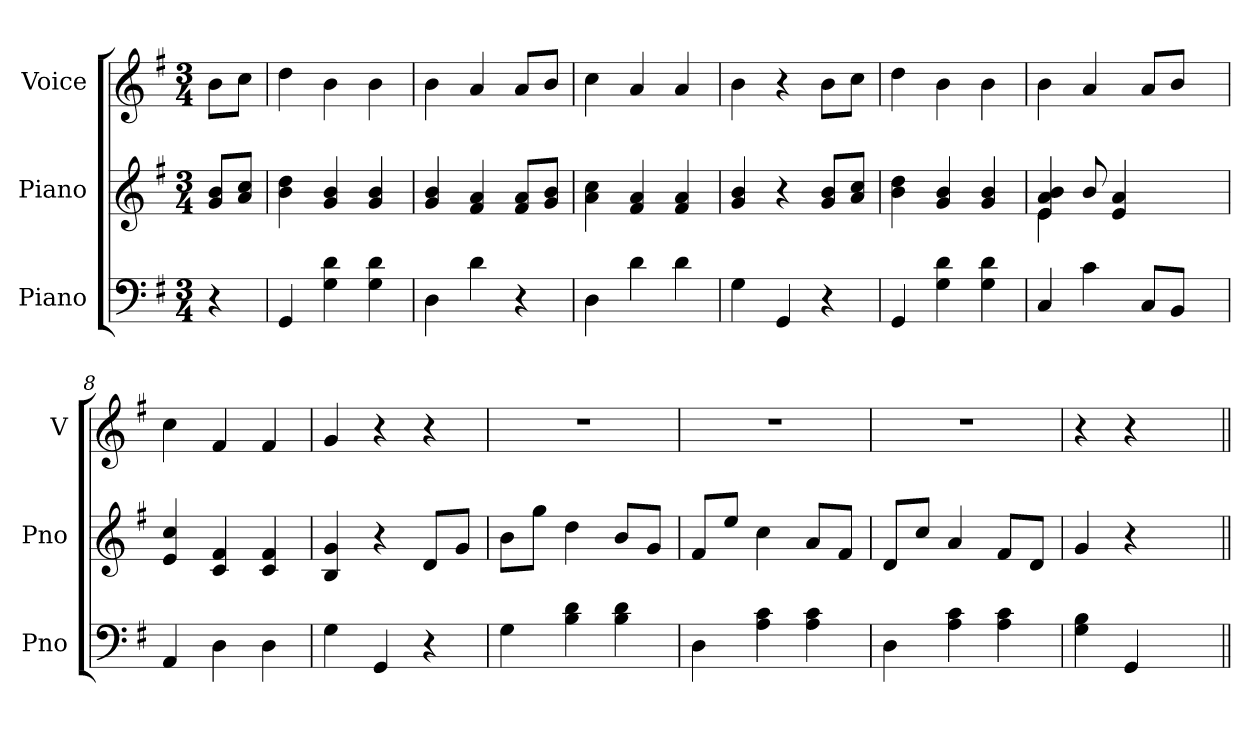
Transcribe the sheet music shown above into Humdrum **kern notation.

**kern	**kern	**kern
*part3	*part2	*part1
*staff3	*staff2	*staff1
*I"Piano	*I"Piano	*I"Voice
*I'Pno	*I'Pno	*I'V
*clefF4	*clefG2	*clefG2
*k[f#]	*k[f#]	*k[f#]
*M3/4	*M3/4	*M3/4
*MM118	*MM118	*MM118
=1	=1	=1
4r	8g/ 8b/L	8b\L
.	8a/ 8cc/J	8cc\J
=2	=2	=2
4GG/	4b\ 4dd\	4dd\
4G\ 4d\	4g/ 4b/	4b\
4G\ 4d\	4g/ 4b/	4b\
=3	=3	=3
4D\	4g/ 4b/	4b\
4d\	4f#/ 4a/	4a/
4r	8f#/ 8a/L	8a/L
.	8g/ 8b/J	8b/J
=4	=4	=4
4D\	4a\ 4cc\	4cc\
4d\	4f#/ 4a/	4a/
4d\	4f#/ 4a/	4a/
=5	=5	=5
4G\	4g/ 4b/	4b\
4GG/	4r	4r
4r	8g/ 8b/L	8b\L
.	8a/ 8cc/J	8cc\J
=6	=6	=6
4GG/	4b\ 4dd\	4dd\
4G\ 4d\	4g/ 4b/	4b\
4G\ 4d\	4g/ 4b/	4b\
=7	=7	=7
*	*^	*
4C/	4e/ 4a/ 4b/	4e\	4b\
4c\	8b/	2ryy	4a/
.	4e/ 4a/	.	.
8C/L	.	.	8a/L
8BB/J	4ryy	.	8b/J
8ryy	.	8ryy	8ryy
*	*v	*v	*
=8	=8	=8
4AA/	4e/ 4cc/	4cc\
4D\	4c/ 4f#/	4f#/
4D\	4c/ 4f#/	4f#/
=9	=9	=9
4G\	4B/ 4g/	4g/
4GG/	4r	4r
4r	8d/L	4r
.	8g/J	.
=10	=10	=10
4G\	8b\L	2.r
.	8gg\J	.
4B\ 4d\	4dd\	.
4B\ 4d\	8b/L	.
.	8g/J	.
!!LO:LB:g=z
=11	=11	=11
4D\	8f#/L	2.r
.	8ee/J	.
4A\ 4c\	4cc\	.
4A\ 4c\	8a/L	.
.	8f#/J	.
=12	=12	=12
4D\	8d/L	2.r
.	8cc/J	.
4A\ 4c\	4a/	.
4A\ 4c\	8f#/L	.
.	8d/J	.
=13	=13	=13
4G\ 4B\	4g/	4r
4GG/	4r	4r
4ryy	4ryy	4ryy
=||	=||	=||
*-	*-	*-
